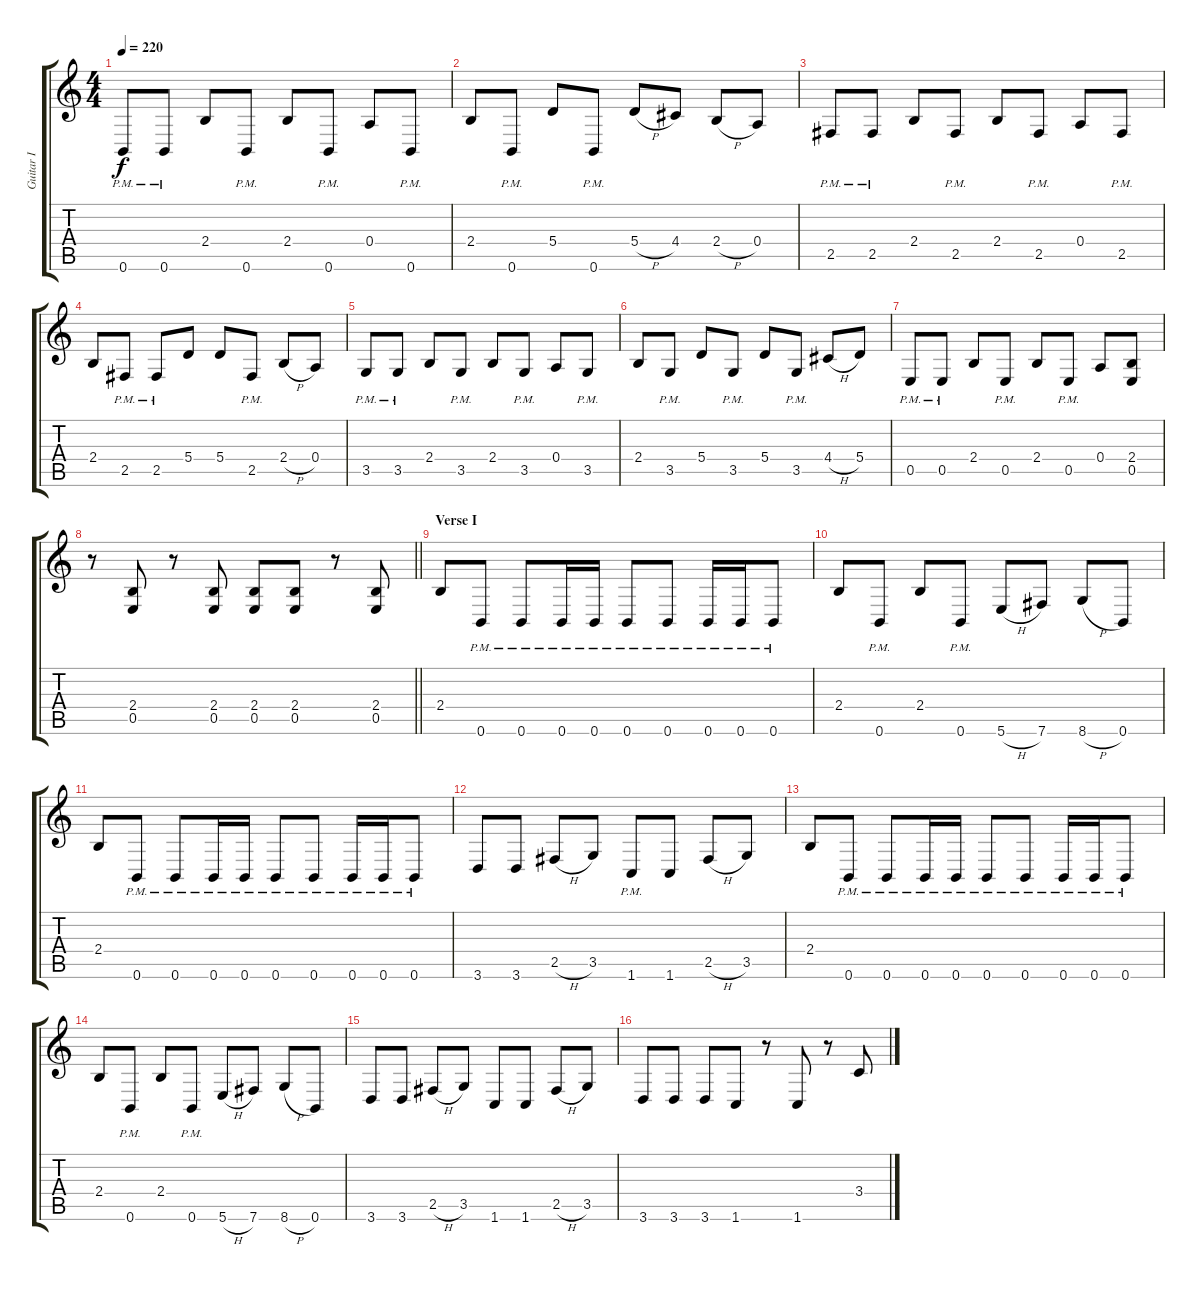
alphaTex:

\track ("Guitar I" "Guitar I") {instrument overdrivenguitar}
\staff {score tabs}
\tuning (B3 Gb3 D3 A2 E2 B1) {hide}
\ts (4 4)
\tempo 220
\clef g2
\ks c
0.6{pm}.8{dy f} 0.6{pm}.8 2.4.8 0.6{pm}.8 2.4.8 0.6{pm}.8 0.4.8 0.6{pm}.8 |
2.4.8 0.6{pm}.8 5.4.8 0.6{pm}.8 5.4{h}.8 4.4.8 2.4{h}.8 0.4.8 |
2.5{pm}.8 2.5{pm}.8 2.4.8 2.5{pm}.8 2.4.8 2.5{pm}.8 0.4.8 2.5{pm}.8 |
2.4.8 2.5{pm}.8 2.5{pm}.8 5.4.8 5.4.8 2.5{pm}.8 2.4{h}.8 0.4.8 |
3.5{pm}.8 3.5{pm}.8 2.4.8 3.5{pm}.8 2.4.8 3.5{pm}.8 0.4.8 3.5{pm}.8 |
2.4.8 3.5{pm}.8 5.4.8 3.5{pm}.8 5.4.8 3.5{pm}.8 4.4{h}.8 5.4.8 |
0.5{pm}.8 0.5{pm}.8 2.4.8 0.5{pm}.8 2.4.8 0.5{pm}.8 0.4.8 (2.4 0.5).8 |
\barLineRight lightlight
r.8 (2.4 0.5).8 r.8 (2.4 0.5).8 (2.4 0.5).8 (2.4 0.5).8 r.8 (2.4 0.5).8 |
\section ("" "Verse I")
2.4.8 0.6{pm}.8 0.6{pm}.8 0.6{pm}.16 0.6{pm}.16 0.6{pm}.8 0.6{pm}.8 0.6{pm}.16 0.6{pm}.16 0.6{pm}.8 |
2.4.8 0.6{pm}.8 2.4.8 0.6{pm}.8 5.6{h}.8 7.6.8 8.6{h}.8 0.6.8 |
2.4.8 0.6{pm}.8 0.6{pm}.8 0.6{pm}.16 0.6{pm}.16 0.6{pm}.8 0.6{pm}.8 0.6{pm}.16 0.6{pm}.16 0.6{pm}.8 |
3.6.8 3.6.8 2.5{h}.8 3.5.8 1.6{pm}.8 1.6.8 2.5{h}.8 3.5.8 |
2.4.8 0.6{pm}.8 0.6{pm}.8 0.6{pm}.16 0.6{pm}.16 0.6{pm}.8 0.6{pm}.8 0.6{pm}.16 0.6{pm}.16 0.6{pm}.8 |
2.4.8 0.6{pm}.8 2.4.8 0.6{pm}.8 5.6{h}.8 7.6.8 8.6{h}.8 0.6.8 |
3.6.8 3.6.8 2.5{h}.8 3.5.8 1.6.8 1.6.8 2.5{h}.8 3.5.8 |
3.6.8 3.6.8 3.6.8 1.6.8 r.8 1.6.8 r.8 3.4.8
